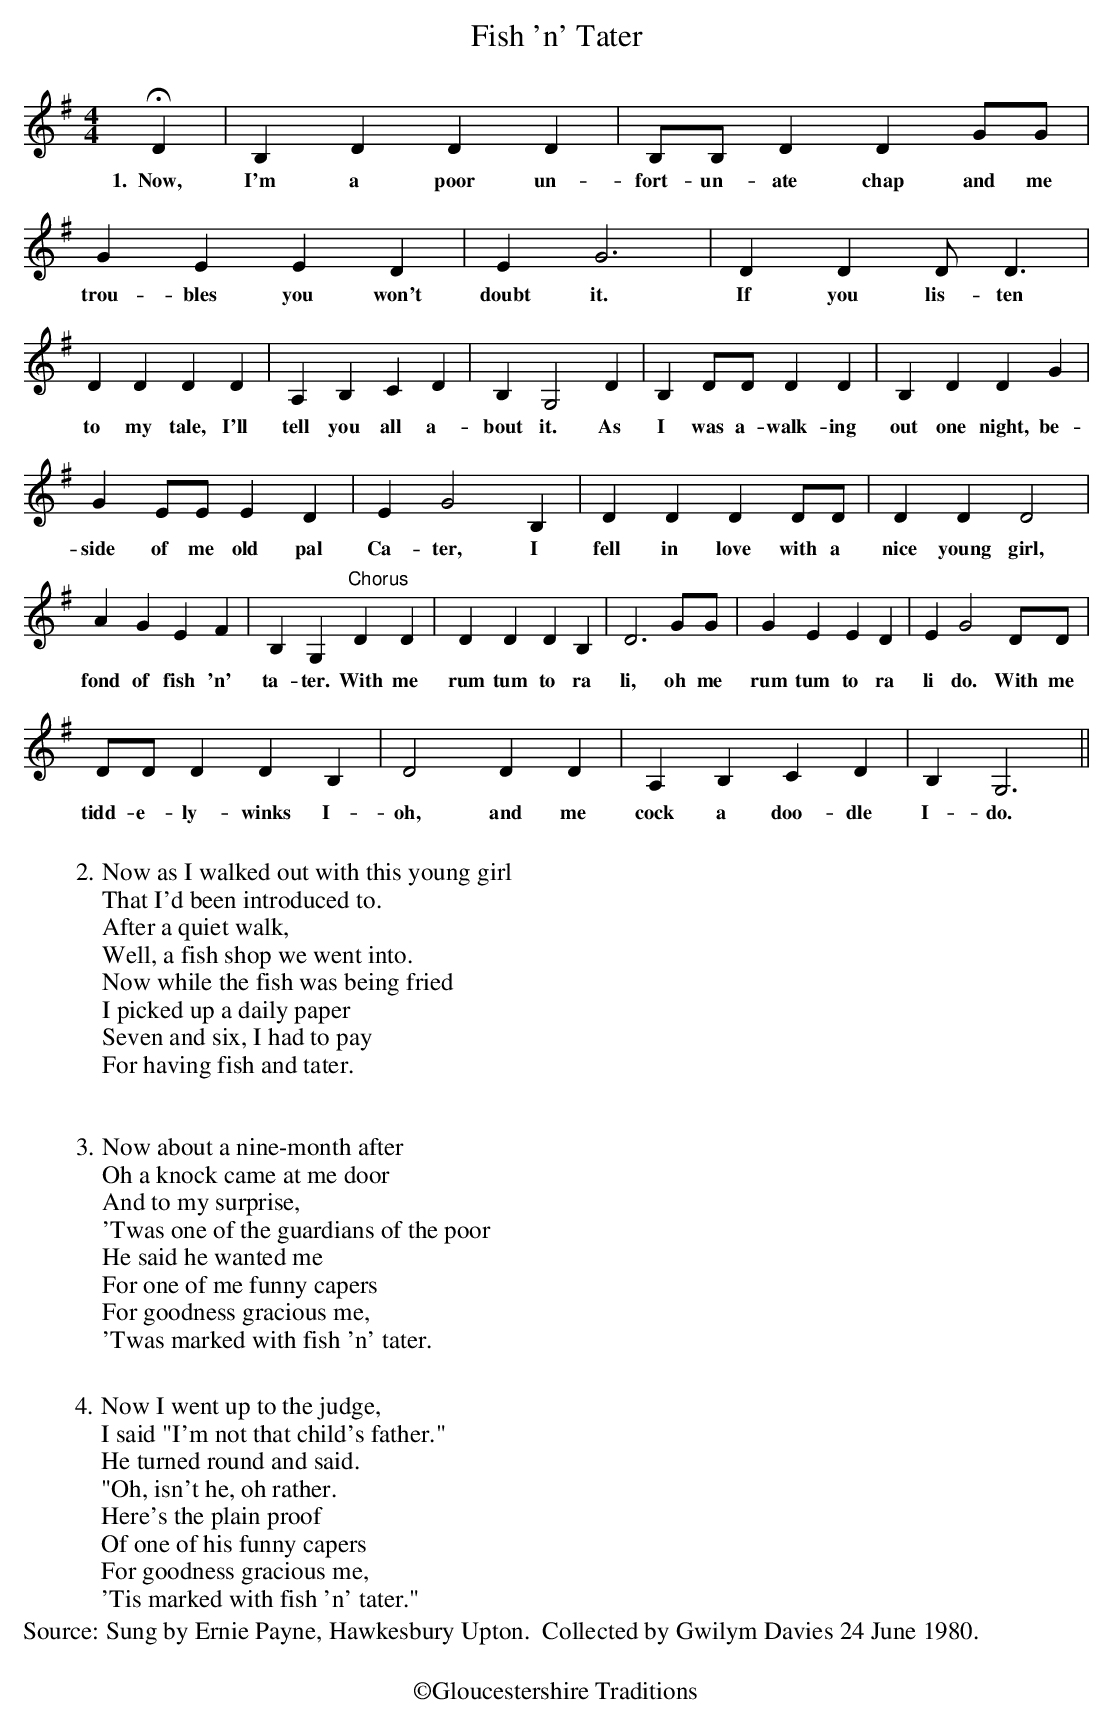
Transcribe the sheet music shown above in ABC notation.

X:1
T:Fish 'n' Tater
M:4/4
L:1/4
K:Gmaj
HD|B,DDD|B,/2B,/2DDG/2G/2|GEED|EG3|DDD<D|
w:1.~~Now, I'm a poor un-fort-un-ate chap and me trou-bles you won't doubt it. If you lis-ten
DDDD|A,B,CD|B,G,2D|B,D/D/DD|B,DDG|
w: to my tale, I'll tell you all a-bout it. As I was a-walk-ing out one night, be-
GE/E/ED|EG2B,|DDDD/D/|DDD2|
w:side of me old pal Ca-ter,  I fell in love with  a nice young girl,
AGEF|B,G,"Chorus"DD|DDDB,|D3G/G/|GEED|EG2D/D/|
w:fond of fish 'n' ta-ter. With me rum tum to ra li, oh me rum tum to ra li do. With me
D/D/ DDB,|D2DD|A,B,CD|B,G,3||
w: tidd-e-ly-winks I-oh, and me cock a doo-dle I-do.
W:
W:2.  Now as I walked out with this young girl
W:That I'd been introduced to.
W:After a quiet walk,
W:Well, a fish shop we went into.
W:Now while the fish was being fried
W:I picked up a daily paper
W:Seven and six, I had to pay
W:For having fish and tater.
W:
W:
W:3.  Now about a nine-month after
W:Oh a knock came at me door
W:And to my surprise,
W:'Twas one of the guardians of the poor
W:He said he wanted me
W:For one of me funny capers
W:For goodness gracious me,
W:'Twas marked with fish 'n' tater.
W:
W:4.  Now I went up to the judge,
W:I said "I'm not that child's father."
W:He turned round and said.
W:"Oh, isn't he, oh rather.
W:Here's the plain proof
W:Of one of his funny capers
W:For goodness gracious me,
W:'Tis marked with fish 'n' tater."
